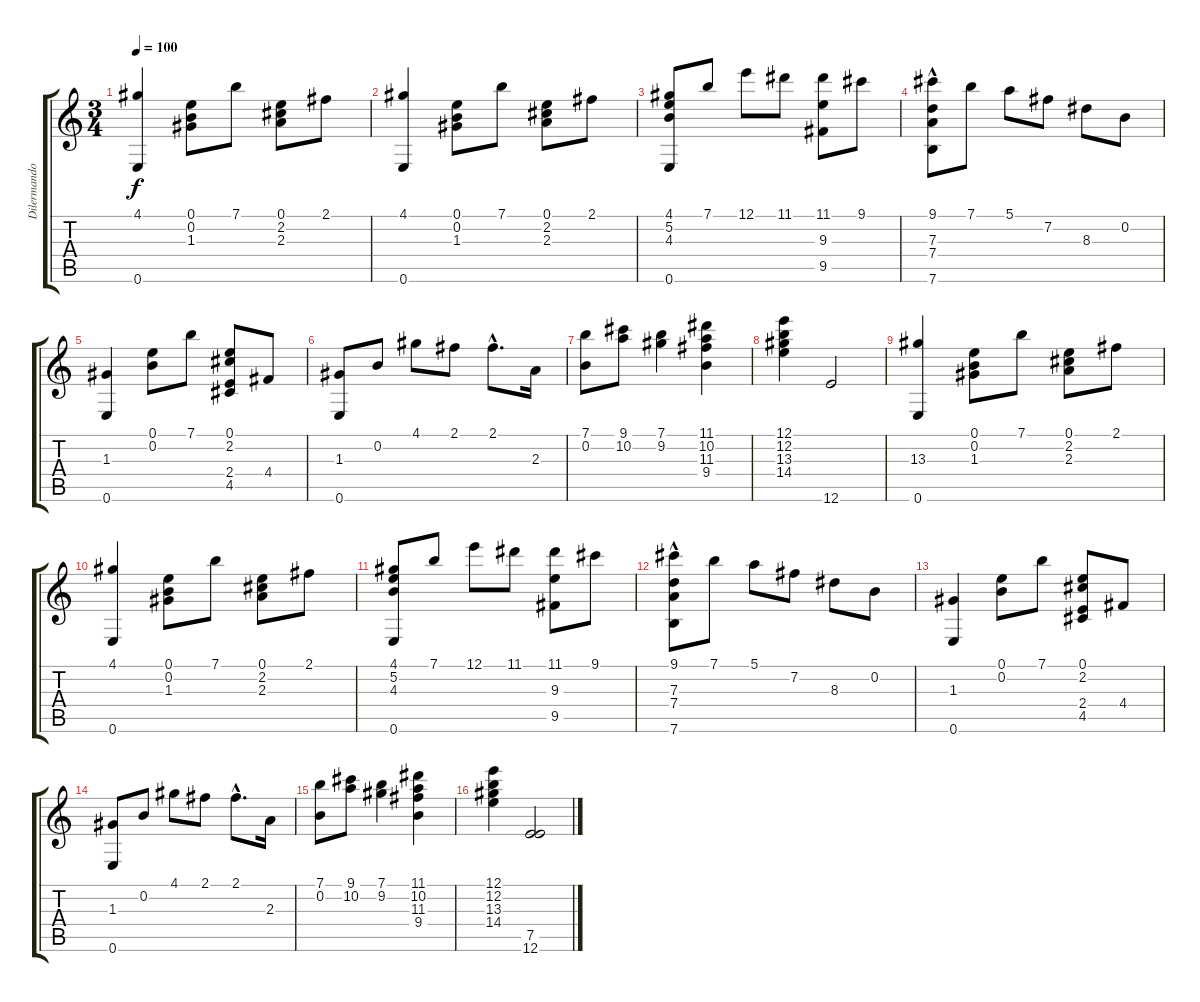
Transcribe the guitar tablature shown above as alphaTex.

\track ("Dilermando Reis" "Dilermando") {instrument acousticguitarnylon}
\staff {score tabs}
\tuning (E4 B3 G3 D3 A2 E2) {hide}
\ts (3 4)
\tempo 100
\clef g2
\ks c
(4.1 0.6).4{dy f} (0.1 0.2 1.3).8 7.1.8 (0.1 2.2 2.3).8 2.1.8 |
(4.1 0.6).4 (0.1 0.2 1.3).8 7.1.8 (0.1 2.2 2.3).8 2.1.8 |
(4.1 5.2 4.3 0.6).8 7.1.8 12.1.8 11.1.8 (11.1 9.3 9.5).8 9.1.8 |
(9.1 7.3 7.4{hac} 7.6{hac}).8 7.1.8 5.1.8 7.2.8 8.3.8 0.2.8 |
(1.3 0.6).4 (0.1 0.2).8 7.1.8 (0.1 2.2 2.4 4.5).8 4.4.8 |
(1.3 0.6).8 0.2.8 4.1.8 2.1.8 2.1{hac}.8{d} 2.3.16 |
(7.1 0.2).8 (9.1 10.2).8 (7.1 9.2).4 (11.1 10.2 11.3 9.4).4 |
(12.1 12.2 13.3 14.4).4 12.6.2 |
(13.3 0.6).4 (0.1 0.2 1.3).8 7.1.8 (0.1 2.2 2.3).8 2.1.8 |
(4.1 0.6).4 (0.1 0.2 1.3).8 7.1.8 (0.1 2.2 2.3).8 2.1.8 |
(4.1 5.2 4.3 0.6).8 7.1.8 12.1.8 11.1.8 (11.1 9.3 9.5).8 9.1.8 |
(9.1 7.3 7.4{hac} 7.6{hac}).8 7.1.8 5.1.8 7.2.8 8.3.8 0.2.8 |
(1.3 0.6).4 (0.1 0.2).8 7.1.8 (0.1 2.2 2.4 4.5).8 4.4.8 |
(1.3 0.6).8 0.2.8 4.1.8 2.1.8 2.1{hac}.8{d} 2.3.16 |
(7.1 0.2).8 (9.1 10.2).8 (7.1 9.2).4 (11.1 10.2 11.3 9.4).4 |
(12.1 12.2 13.3 14.4).4 (7.5 12.6).2
